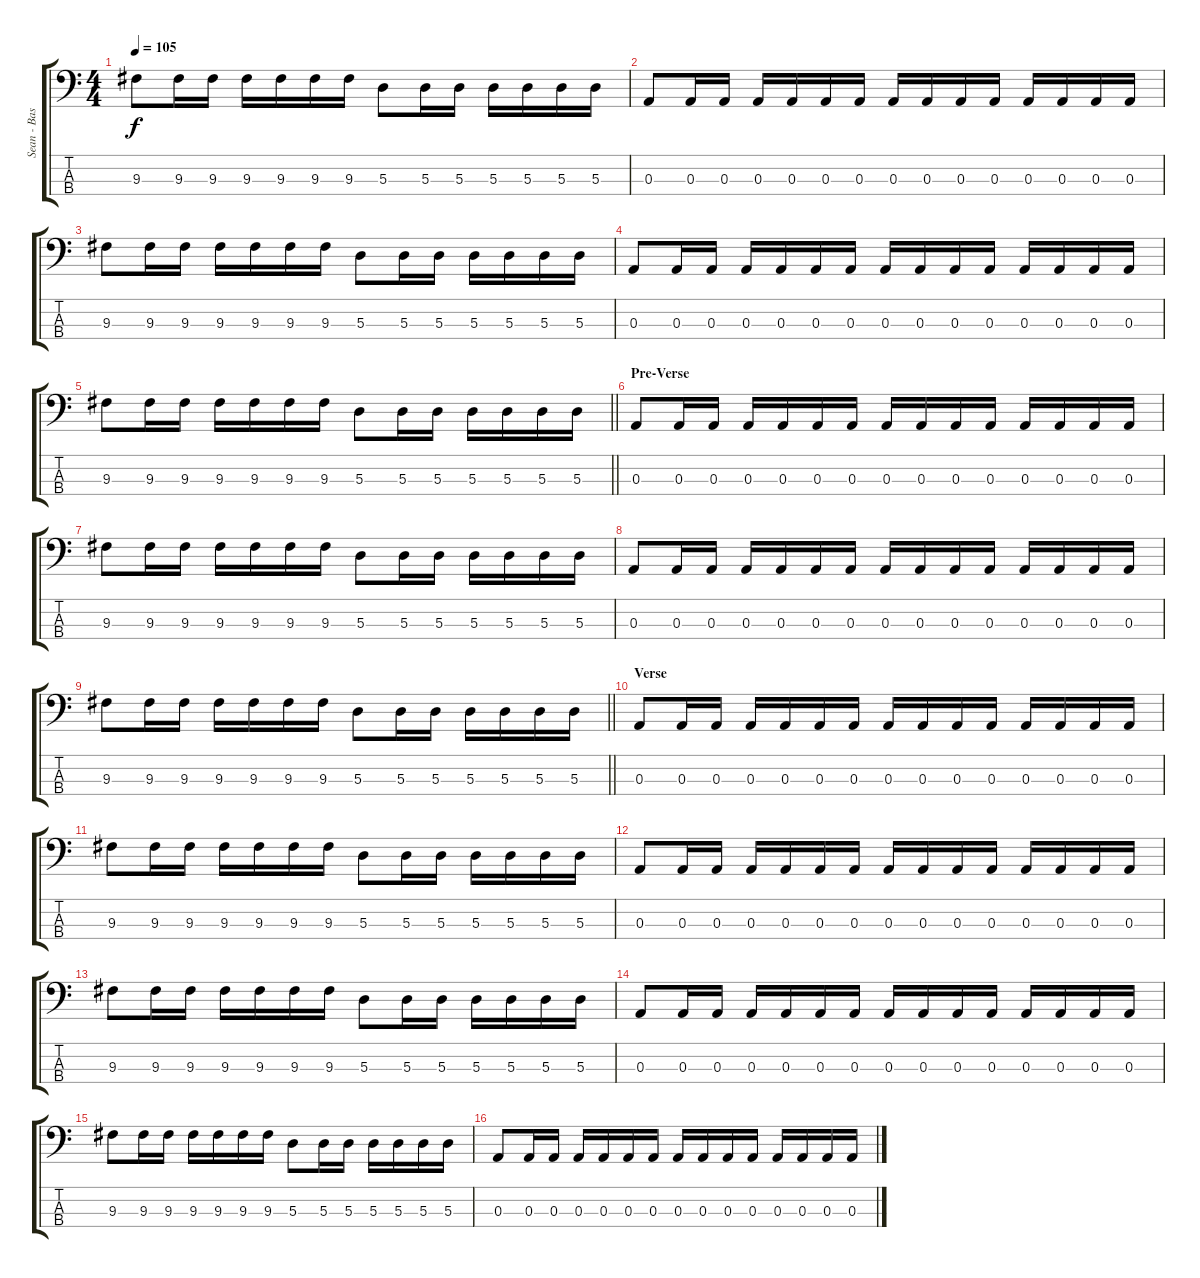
\track ("Sean - Bass" "Sean - Bas") {instrument electricbassfinger}
\staff {score tabs}
\tuning (G2 D2 A1 D1) {hide}
\ts (4 4)
\tempo 105
\clef f4
\ks c
9.3.8{dy f} 9.3.16 9.3.16 9.3.16 9.3.16 9.3.16 9.3.16 5.3.8 5.3.16 5.3.16 5.3.16 5.3.16 5.3.16 5.3.16 |
0.3.8 0.3.16 0.3.16 0.3.16 0.3.16 0.3.16 0.3.16 0.3.16 0.3.16 0.3.16 0.3.16 0.3.16 0.3.16 0.3.16 0.3.16 |
9.3.8 9.3.16 9.3.16 9.3.16 9.3.16 9.3.16 9.3.16 5.3.8 5.3.16 5.3.16 5.3.16 5.3.16 5.3.16 5.3.16 |
0.3.8 0.3.16 0.3.16 0.3.16 0.3.16 0.3.16 0.3.16 0.3.16 0.3.16 0.3.16 0.3.16 0.3.16 0.3.16 0.3.16 0.3.16 |
\barLineRight lightlight
9.3.8 9.3.16 9.3.16 9.3.16 9.3.16 9.3.16 9.3.16 5.3.8 5.3.16 5.3.16 5.3.16 5.3.16 5.3.16 5.3.16 |
\section ("" "Pre-Verse")
0.3.8 0.3.16 0.3.16 0.3.16 0.3.16 0.3.16 0.3.16 0.3.16 0.3.16 0.3.16 0.3.16 0.3.16 0.3.16 0.3.16 0.3.16 |
9.3.8 9.3.16 9.3.16 9.3.16 9.3.16 9.3.16 9.3.16 5.3.8 5.3.16 5.3.16 5.3.16 5.3.16 5.3.16 5.3.16 |
0.3.8 0.3.16 0.3.16 0.3.16 0.3.16 0.3.16 0.3.16 0.3.16 0.3.16 0.3.16 0.3.16 0.3.16 0.3.16 0.3.16 0.3.16 |
\barLineRight lightlight
9.3.8 9.3.16 9.3.16 9.3.16 9.3.16 9.3.16 9.3.16 5.3.8 5.3.16 5.3.16 5.3.16 5.3.16 5.3.16 5.3.16 |
\section ("" "Verse")
0.3.8 0.3.16 0.3.16 0.3.16 0.3.16 0.3.16 0.3.16 0.3.16 0.3.16 0.3.16 0.3.16 0.3.16 0.3.16 0.3.16 0.3.16 |
9.3.8 9.3.16 9.3.16 9.3.16 9.3.16 9.3.16 9.3.16 5.3.8 5.3.16 5.3.16 5.3.16 5.3.16 5.3.16 5.3.16 |
0.3.8 0.3.16 0.3.16 0.3.16 0.3.16 0.3.16 0.3.16 0.3.16 0.3.16 0.3.16 0.3.16 0.3.16 0.3.16 0.3.16 0.3.16 |
9.3.8 9.3.16 9.3.16 9.3.16 9.3.16 9.3.16 9.3.16 5.3.8 5.3.16 5.3.16 5.3.16 5.3.16 5.3.16 5.3.16 |
0.3.8 0.3.16 0.3.16 0.3.16 0.3.16 0.3.16 0.3.16 0.3.16 0.3.16 0.3.16 0.3.16 0.3.16 0.3.16 0.3.16 0.3.16 |
9.3.8 9.3.16 9.3.16 9.3.16 9.3.16 9.3.16 9.3.16 5.3.8 5.3.16 5.3.16 5.3.16 5.3.16 5.3.16 5.3.16 |
0.3.8 0.3.16 0.3.16 0.3.16 0.3.16 0.3.16 0.3.16 0.3.16 0.3.16 0.3.16 0.3.16 0.3.16 0.3.16 0.3.16 0.3.16
